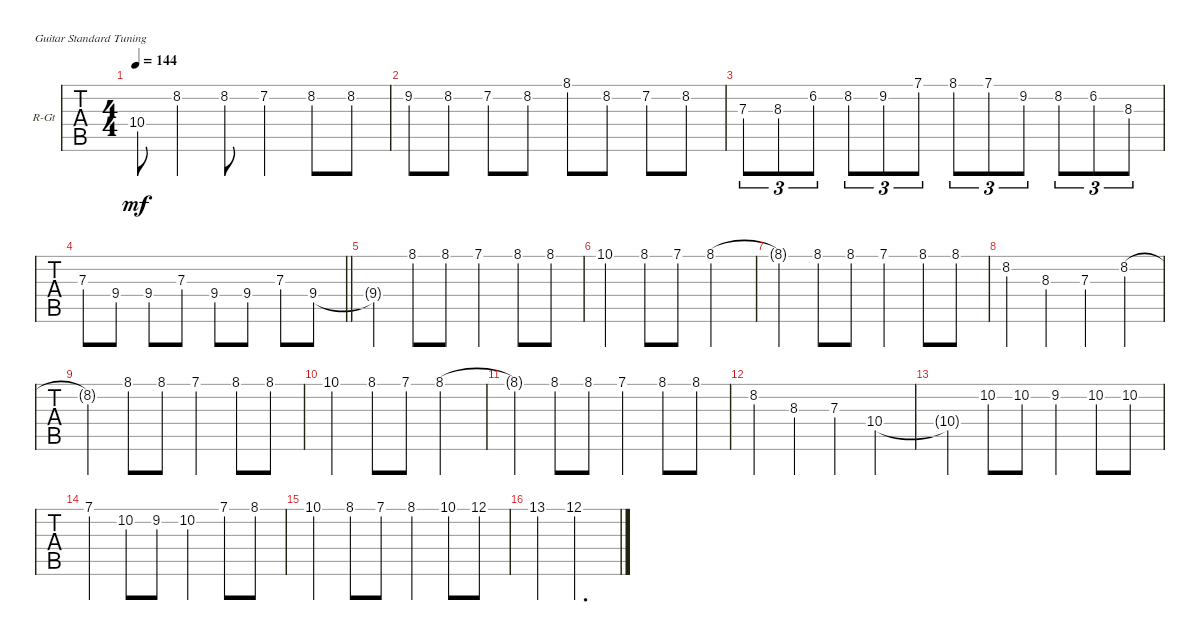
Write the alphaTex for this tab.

\bracketExtendMode groupsimilarinstruments
\firstSystemTrackNameOrientation horizontal
\otherSystemsTrackNameOrientation horizontal
\track ("Right Guitar" "R-Gt") {instrument distortionguitar}
\staff {tabs}
\tuning (E4 B3 G3 D3 A2 E2)
\ts (4 4)
\tempo 144
\clef g2
\scale
0.485477
\ks c
10.4.8{dy mf instrument distortionguitar} 8.2.4 8.2.8 7.2.4 8.2.8 8.2.8 |
\scale
0.257261 9.2.8 8.2.8 7.2.8 8.2.8 8.1.8 8.2.8 7.2.8 8.2.8 |
\scale
0.257261 7.3.8{tu (3 2)} 8.3.8{tu (3 2)} 6.2.8{tu (3 2)} 8.2.8{tu (3 2)} 9.2.8{tu (3 2)} 7.1.8{tu (3 2)} 8.1.8{tu (3 2)} 7.1.8{tu (3 2)} 9.2.8{tu (3 2)} 8.2.8{tu (3 2)} 6.2.8{tu (3 2)} 8.3.8{tu (3 2)} |
\scale
0.333333
\barLineRight lightlight
7.3.8 9.4.8 9.4.8 7.3.8 9.4.8 9.4.8 7.3.8 9.4.8 |
\scale
0.333333 9.4{t}.4 8.1.8 8.1.8 7.1.4 8.1.8 8.1.8 |
\scale
0.333333 10.1.4 8.1.8 7.1.8 8.1.2 |
\scale
0.333333 8.1{t}.4 8.1.8 8.1.8 7.1.4 8.1.8 8.1.8 |
\scale
0.333333 8.2.4 8.3.4 7.3.4 8.2.4 |
\scale
0.333333 8.2{t}.4 8.1.8 8.1.8 7.1.4 8.1.8 8.1.8 |
\scale
0.333333 10.1.4 8.1.8 7.1.8 8.1.2 |
\scale
0.333333 8.1{t}.4 8.1.8 8.1.8 7.1.4 8.1.8 8.1.8 |
\scale
0.333333 8.2.4 8.3.4 7.3.4 10.4.4 |
\scale
0.333333 10.4{t}.4 10.2.8 10.2.8 9.2.4 10.2.8 10.2.8 |
\scale
0.333333 7.1.4 10.2.8 9.2.8 10.2.4 7.1.8 8.1.8 |
\scale
0.333333 10.1.4 8.1.8 7.1.8 8.1.4 10.1.8 12.1.8 |
\scale
0.333333 13.1.4 12.1.2{d}
